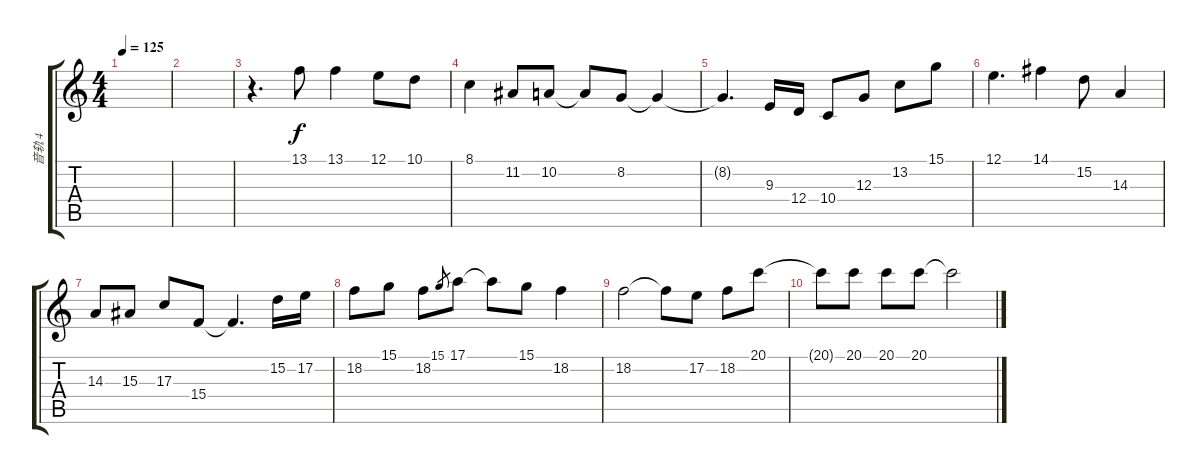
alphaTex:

\track ("音轨 4" "音轨 4") {instrument musicbox}
\staff {score tabs}
\tuning (E4 B3 G3 D3 A2 E2) {hide}
\ts (4 4)
\tempo 125
\clef g2
\ks c
|
|
r.4{d} 13.1.8 13.1.4 12.1.8 10.1.8 |
8.1.4 11.2.8 10.2.8 10.2{t}.8 8.2.8 8.2{t}.4 |
8.2{t}.4{d} 9.3.16 12.4.16 10.4.8 12.3.8 13.2.8 15.1.8 |
12.1.4{d} 14.1.4 15.2.8 14.3.4 |
14.3.8 15.3.8 17.3.8 15.4.8 15.4{t}.4{d} 15.2.16 17.2.16 |
18.2.8 15.1.8 18.2.8 15.1.8{gr} 17.1.8 17.1{t}.8 15.1.8 18.2.4 |
18.2.2 18.2{t}.8 17.2.8 18.2.8 20.1.8 |
20.1{t}.8 20.1.8 20.1.8 20.1.8 20.1{t}.2
